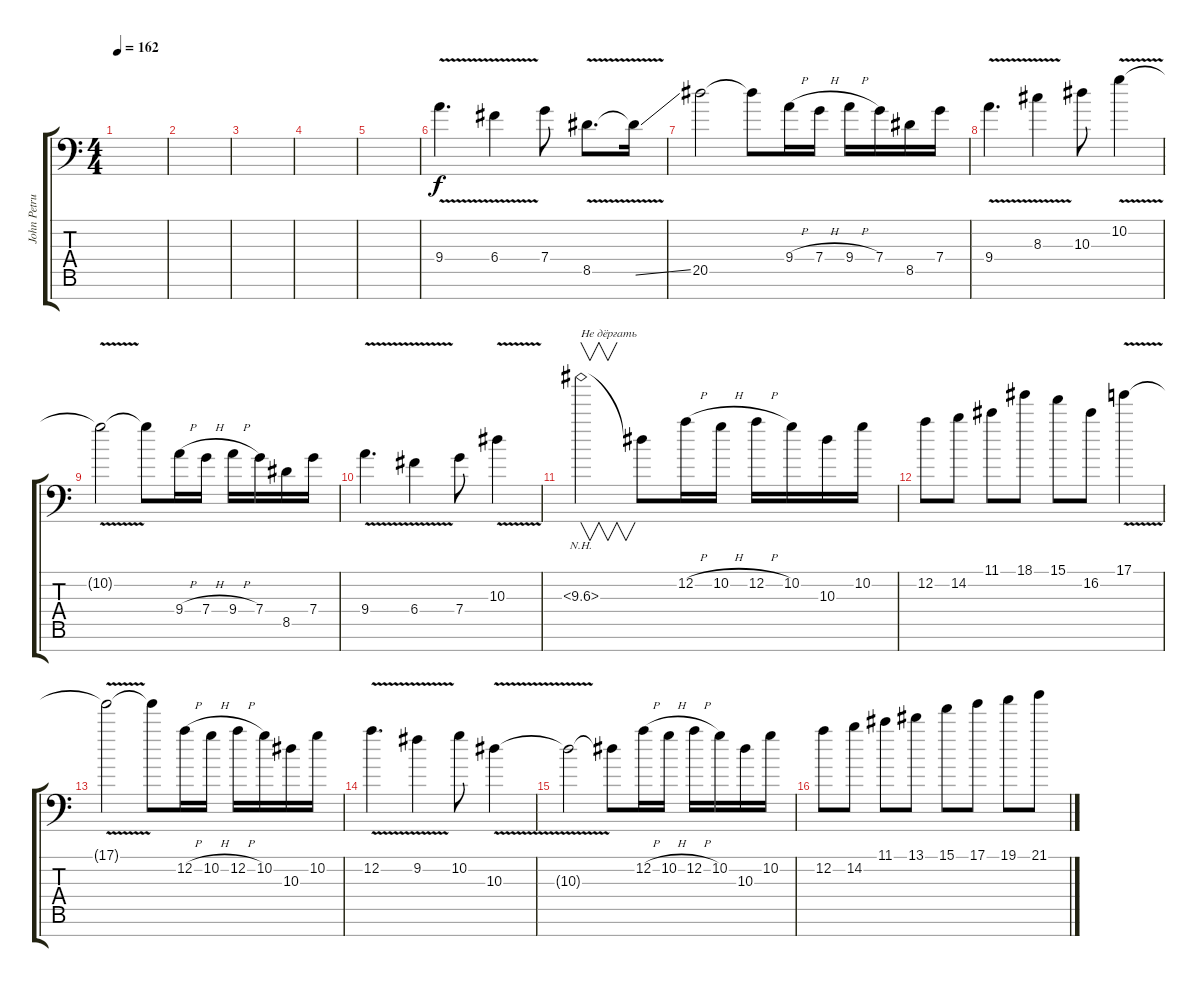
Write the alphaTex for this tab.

\track ("John Petrucci" "John Petru") {instrument distortionguitar}
\staff {score tabs}
\tuning (D4 A3 F3 C3 G2 D2 A1) {hide}
\ts (4 4)
\tempo 162
\clef f4
\ks c
|
|
|
|
|
9.4{v}.4{d} 6.4{v}.4 7.4.8 8.5{v}.8{d} 8.5{v ss t}.16 |
20.5.2 20.5{t}.8 9.4{h}.16 7.4{h}.16 9.4{h}.16 7.4.16 8.5.16 7.4.16 |
9.4{v}.4{d} 8.3{v}.4 10.3.8 10.2{v}.4 |
10.2{t}.2 10.2{t}.8 9.4{h}.16 7.4{h}.16 9.4{h}.16 7.4.16 8.5.16 7.4.16 |
9.4{v}.4{d} 6.4{v}.4 7.4.8 10.3{v}.4 |
10.3{nh}.2{v txt "Не дёргать"} 10.3{t}.8 12.2{h}.16 10.2{h}.16 12.2{h}.16 10.2.16 10.3.16 10.2.16 |
12.2.8 14.2.8 11.1.8 18.1.8 15.1.8 16.2.8 17.1{v}.4 |
17.1{t}.2 17.1{t}.8 12.2{h}.16 10.2{h}.16 12.2{h}.16 10.2.16 10.3.16 10.2.16 |
12.2{v}.4{d} 9.2{v}.4 10.2.8 10.3{v}.4 |
10.3{t}.2 10.3{t}.8 12.2{h}.16 10.2{h}.16 12.2{h}.16 10.2.16 10.3.16 10.2.16 |
12.2.8 14.2.8 11.1.8 13.1.8 15.1.8 17.1.8 19.1.8 21.1.8
